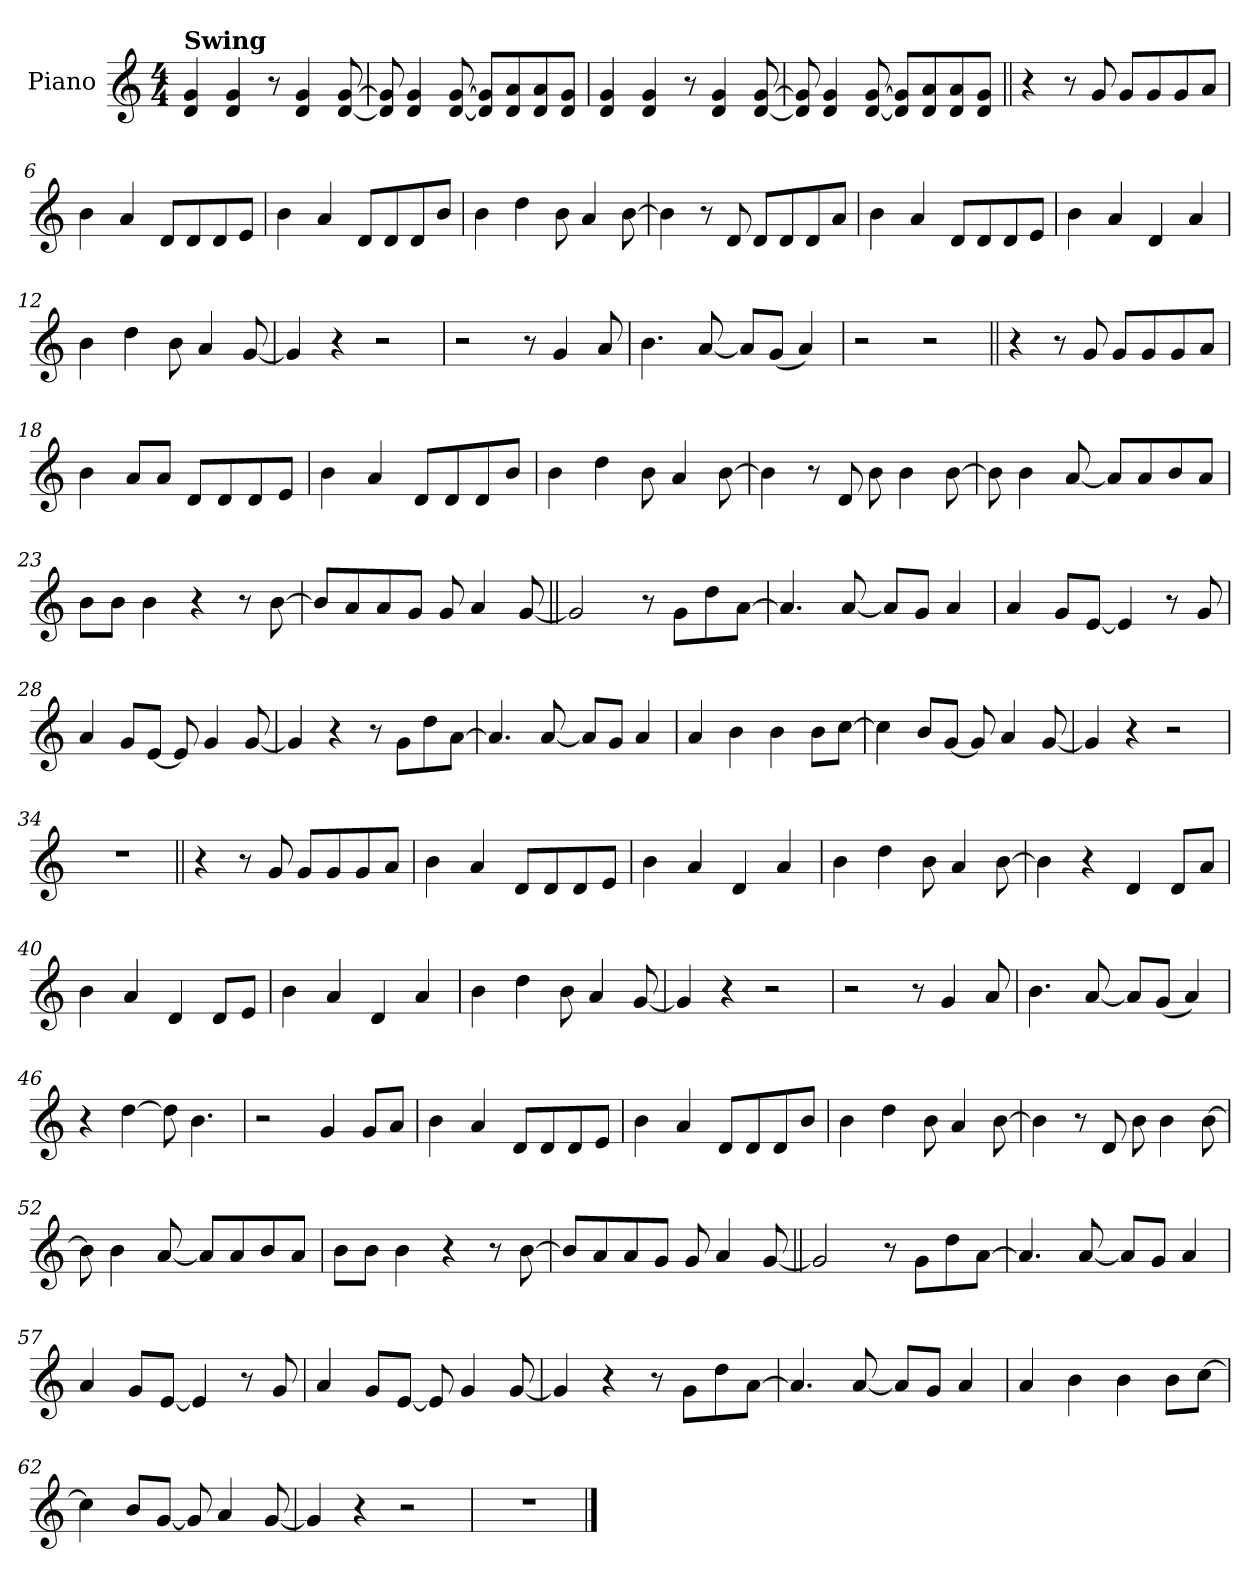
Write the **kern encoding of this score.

**kern
*part1
*staff1
*I"Piano
*I'Pno.
*clefG2
*k[]
*M4/4
*MM156
=1
!LO:TX:a:B:t=Swing
4d! 4g!
4d! 4g!
8r
4d! 4g!
[8d! [8g!
=2
8d!] 8g!]
4d! 4g!
[8d! [8g!
8d!] 8g!]L
8d! 8a!
8d! 8a!
8d! 8g!J
=3
4d! 4g!
4d! 4g!
8r
4d! 4g!
[8d! [8g!
=4
8d!] 8g!]
4d! 4g!
[8d! [8g!
8d!] 8g!]L
8d! 8a!
8d! 8a!
8d! 8g!J
=5||
4r
8r
8g
8gL
8g
8g
8aJ
=6
4b
4a
8dL
8d
8d
8eJ
=7
4b
4a
8dL
8d
8d
8bJ
=8
4b
4dd
8b
4a
[8b
=9
4b]
8r
8d
8dL
8d
8d
8aJ
=10
4b
4a
8dL
8d
8d
8eJ
=11
4b
4a
4d
4a
=12
4b
4dd
8b
4a
[8g
=13
4g]
4r
2r
=14
2r
8r
4g
8a
=15
4.b
[8a
8aL]
(8gJ
4a)
=16
2r
2r
=17||
4r
8r
8g
8gL
8g
8g
8aJ
=18
4b
8aL
8aJ
8dL
8d
8d
8eJ
=19
4b
4a
8dL
8d
8d
8bJ
=20
4b
4dd
8b
4a
[8b
=21
4b]
8r
8d
8b
4b
[8b
=22
8b]
4b
[8a
8aL]
8a
8b
8aJ
=23
8bL
8bJ
4b
4r
8r
[8b
=24
8bL]
8a
8a
8gJ
8g
4a
[8g
=25||
2g]
8r
8gL
8dd
[8aJ
=26
4.a]
[8a
8aL]
8gJ
4a
=27
4a
8gL
[8eJ
4e]
8r
8g
=28
4a
8gL
[8eJ
8e]
4g
[8g
=29
4g]
4r
8r
8gL
8dd
[8aJ
=30
4.a]
[8a
8aL]
8gJ
4a
=31
4a
4b
4b
8bL
[8ccJ
=32
4cc]
8bL
[8gJ
8g]
4a
[8g
=33
4g]
4r
2r
=34
1r
=35||
4r
8r
8g
8gL
8g
8g
8aJ
=36
4b
4a
8dL
8d
8d
8eJ
=37
4b
4a
4d
4a
=38
4b
4dd
8b
4a
[8b
=39
4b]
4r
4d
8dL
8aJ
=40
4b
4a
4d
8dL
8eJ
=41
4b
4a
4d
4a
=42
4b
4dd
8b
4a
[8g
=43
4g]
4r
2r
=44
2r
8r
4g
8a
=45
4.b
[8a
8aL]
(8gJ
4a)
=46
4r
[4dd
8dd]
4.b
=47
2r
4g
8gL
8aJ
=48
4b
4a
8dL
8d
8d
8eJ
=49
4b
4a
8dL
8d
8d
8bJ
=50
4b
4dd
8b
4a
[8b
=51
4b]
8r
8d
8b
4b
[8b
=52
8b]
4b
[8a
8aL]
8a
8b
8aJ
=53
8bL
8bJ
4b
4r
8r
[8b
=54
8bL]
8a
8a
8gJ
8g
4a
[8g
=55||
2g]
8r
8gL
8dd
[8aJ
=56
4.a]
[8a
8aL]
8gJ
4a
=57
4a
8gL
[8eJ
4e]
8r
8g
=58
4a
8gL
[8eJ
8e]
4g
[8g
=59
4g]
4r
8r
8gL
8dd
[8aJ
=60
4.a]
[8a
8aL]
8gJ
4a
=61
4a
4b
4b
8bL
[8ccJ
=62
4cc]
8bL
[8gJ
8g]
4a
[8g
=63
4g]
4r
2r
=64
1r
==
*-
